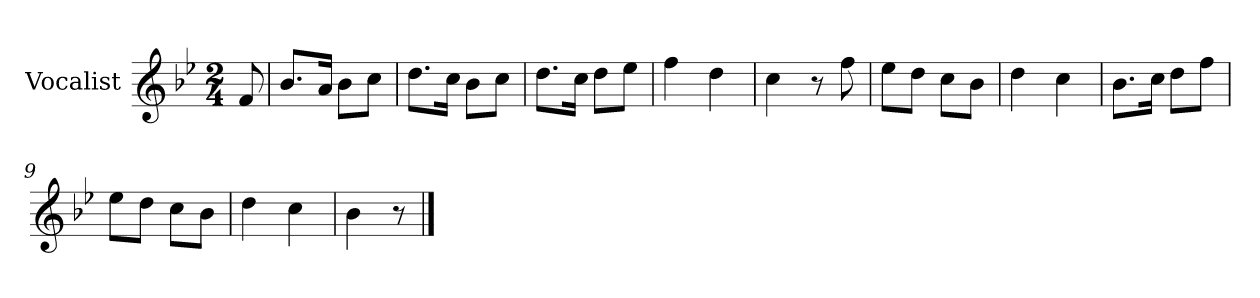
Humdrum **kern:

**kern
*part1
*staff1
*I"Vocalist
*k[b-e-]
*B-:
*M2/4
=
8f
=1
8.b-L
16aJk
8b-L
8ccJ
=2
8.ddL
16ccJk
8b-L
8ccJ
=3
8.ddL
16ccJk
8ddL
8ee-J
=4
4ff
4dd
=5
4cc
8r
8ff
=6
8ee-L
8ddJ
8ccL
8b-J
=7
4dd
4cc
=8
8.b-L
16ccJk
8ddL
8ffJ
=9
8ee-L
8ddJ
8ccL
8b-J
=10
4dd
4cc
=11
4b-
8r
==
*-
